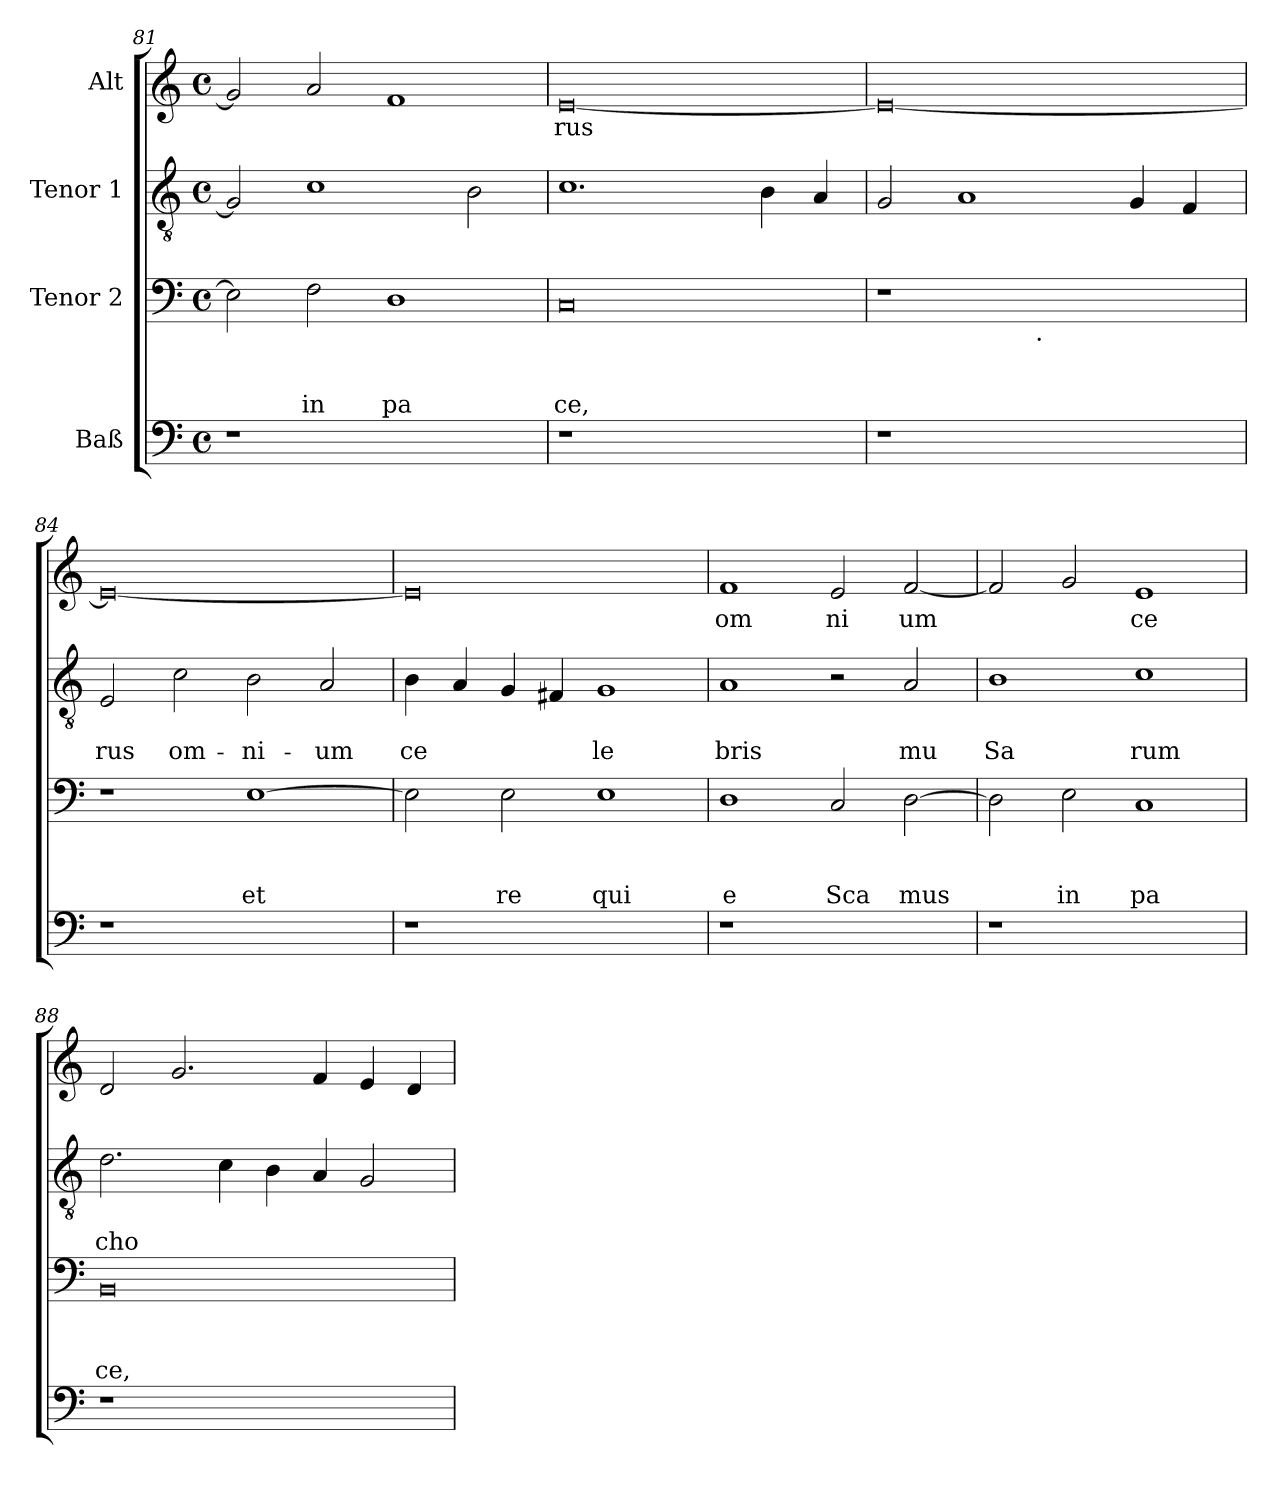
**kern	**kern	**text	**text	**text	**kern	**text	**text	**kern	**text
*part4	*part3	*part3	*part3	*part3	*part2	*part2	*part2	*part1	*part1
*staff4	*staff3	*staff3	*staff3	*staff3	*staff2	*staff2	*staff2	*staff1	*staff1
*I"Baß	*I"Tenor 2	*	*	*	*I"Tenor 1	*	*	*I"Alt	*
*clefF4	*clefF4	*	*	*	*clefGv2	*	*	*clefG2	*
*k[]	*k[]	*	*	*	*k[]	*	*	*k[]	*
*C:	*C:	*	*	*	*C:	*	*	*C:	*
*M4/4	*M4/4	*	*	*	*M4/4	*	*	*M4/4	*
*met(c)	*met(c)	*	*	*	*met(c)	*	*	*met(c)	*
=81	=81	=81	=81	=81	=81	=81	=81	=81	=81
1r	2E\]	.	.	.	2G/]	.	.	2g/]	.
!	!	!	!	!LO:LY:b	!	!	!	!	!
.	2F\	.	.	in	1c	.	.	2a/	.
!	!	!	!	!LO:LY:b	!	!	!	!	!
1ryy	1D	.	.	pa	.	.	.	1f	.
.	.	.	.	.	2B\	.	.	.	.
=82	=82	=82	=82	=82	=82	=82	=82	=82	=82
!	!	!	!	!LO:LY:b	!	!	!	!	!LO:LY:b
1r	0C	.	.	ce,	1.c	.	.	[<0e	-rus
1ryy	.	.	.	.	.	.	.	.	.
.	.	.	.	.	4B\	.	.	.	.
.	.	.	.	.	4A/	.	.	.	.
=83	=83	=83	=83	=83	=83	=83	=83	=83	=83
*	*^	*	*	*	*	*	*	*	*
1r	1r	2ryy	.	.	.	2G/	.	.	0e_	.
.	.	4...ryy	.	.	.	1A	.	.	.	.
!	!	!LO:TX:b:t=.	!	!	!	!	!	!	!	!
.	.	1ryy	.	.	.	.	.	.	.	.
1ryy	1ryy	.	.	.	.	.	.	.	.	.
.	.	.	.	.	.	4G/	.	.	.	.
.	.	.	.	.	.	4F/	.	.	.	.
.	.	32ryy	.	.	.	.	.	.	.	.
=84	=84	=84	=84	=84	=84	=84	=84	=84	=84	=84
!	!	!	!	!	!	!	!	!LO:LY:b	!	!
*	*v	*v	*	*	*	*	*	*	*	*
1r	1r	.	.	.	2E/	.	-rus	0e_	.
!	!	!	!	!	!	!	!LO:LY:b	!	!
.	.	.	.	.	2c\	.	om-	.	.
!	!	!	!	!LO:LY:b	!	!	!LO:LY:b	!	!
1ryy	[>1E	.	.	et	2B\	.	-ni-	.	.
!	!	!	!	!	!	!	!LO:LY:b	!	!
.	.	.	.	.	2A/	.	-um	.	.
!!LO:PB:g=z
=85	=85	=85	=85	=85	=85	=85	=85	=85	=85
!	!	!	!	!	!	!	!LO:LY:b	!	!
1r	2E\]	.	.	.	4B\	.	ce	0e]	.
.	.	.	.	.	4A/	.	.	.	.
!	!	!	!	!LO:LY:b	!	!	!	!	!
.	2E\	.	.	re	4G/	.	.	.	.
.	.	.	.	.	4F#/	.	.	.	.
!	!	!	!	!LO:LY:b	!	!	!LO:LY:b	!	!
1ryy	1E	.	.	qui	1G	.	le	.	.
=86	=86	=86	=86	=86	=86	=86	=86	=86	=86
!	!	!	!	!LO:LY:b	!	!	!LO:LY:b	!	!LO:LY:b
1r	1D	.	.	e	1A	.	bris	1f	om
!	!	!	!	!LO:LY:b	!	!	!	!	!LO:LY:b
1ryy	2C/	.	.	Sca	2r	.	.	2e/	ni
!	!	!	!	!LO:LY:b	!	!	!LO:LY:b	!	!LO:LY:b
.	[>2D\	.	.	mus	2A/	.	mu	[<2f/	um
=87	=87	=87	=87	=87	=87	=87	=87	=87	=87
!	!	!	!	!	!	!	!LO:LY:b	!	!
1r	2D\]	.	.	.	1B	.	Sa	2f/]	.
!	!	!	!	!LO:LY:b	!	!	!	!	!
.	2E\	.	.	in	.	.	.	2g/	.
!	!	!	!	!LO:LY:b	!	!	!LO:LY:b	!	!LO:LY:b
1ryy	1C	.	.	pa	1c	.	rum	1e	ce
=88	=88	=88	=88	=88	=88	=88	=88	=88	=88
!	!	!	!	!LO:LY:b	!	!	!LO:LY:b	!	!
1r	0BB	.	.	ce,	2.d\	.	cho	2d/	.
.	.	.	.	.	.	.	.	2.g/	.
.	.	.	.	.	4c\	.	.	.	.
1ryy	.	.	.	.	4B\	.	.	.	.
.	.	.	.	.	4A/	.	.	4f/	.
.	.	.	.	.	2G/	.	.	4e/	.
.	.	.	.	.	.	.	.	4d/	.
=	=	=	=	=	=	=	=	=	=
*-	*-	*-	*-	*-	*-	*-	*-	*-	*-
